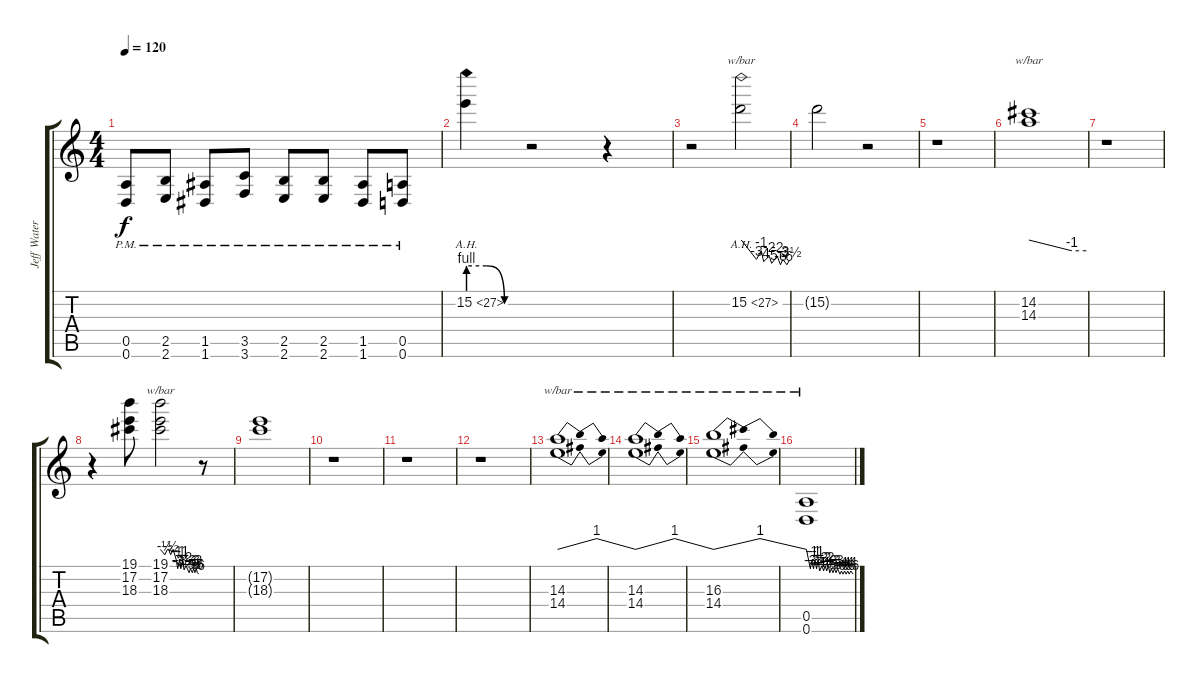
\track ("Jeff Waters" "Jeff Water") {instrument overdrivenguitar}
\staff {score tabs}
\tuning (E4 B3 G3 D3 A2 D2) {hide}
\ts (4 4)
\tempo 120
\clef g2
\ks c
(0.5{pm} 0.6{pm}).8{dy f balance 8} (2.5{pm} 2.6{pm}).8 (1.5{pm} 1.6{pm}).8 (3.5{pm} 3.6{pm}).8 (2.5{pm} 2.6{pm}).8 (2.5{pm} 2.6{pm}).8 (1.5{pm} 1.6{pm}).8 (0.5{pm} 0.6{pm}).8 |
15.2{be (custom 0 4 20 4 40 0 60 0) ah 12}.4 r.2 r.4 |
r.2 15.2{ah 12}.2{tbe (custom default 0 0 19 -12 25 -4 28 -16 35 -8 38 -20 45 -8 49 -24 52 -12 57 -24 60 -14)} |
15.2{t}.2 r.2 |
r.1 |
(14.2 14.3).1{tbe (custom default 0 0 45 -4 60 -4)} |
r.1 |
r.4 (19.1 17.2 18.3).8 (19.1 17.2 18.3).2{tbe (custom default 0 0 7 -2 11 0 13 0 16 -2 20 0 25 -4 27 -12 30 -4 32 -12 35 -4 37 -14 40 -8 45 -20 47 -12 50 -20 52 -12 54 -20 56 -12 58 -20 60 -24)} r.8 |
(17.2{t} 18.3{t}).1 |
r.1 |
r.1 |
r.1 |
(14.3 14.4).1{tbe (dip default 0 0 20 4 60 0) volume 12} |
(14.3 14.4).1{tbe (dip default 0 0 20 4 60 0) volume 10} |
(16.3 14.4).1{tbe (dip default 0 0 20 4 60 0) volume 10} |
(0.5 0.6).1{tbe (custom default 0 0 5 -12 7 -4 9 -12 11 -4 13 -12 15 -4 17 -16 20 -8 22 -16 24 -8 26 -16 28 -8 30 -20 32 -12 34 -20 36 -12 38 -20 40 -12 43 -24 45 -16 47 -24 49 -16 51 -24 53 -16 55 -24 57 -16 60 -24) volume 8}
